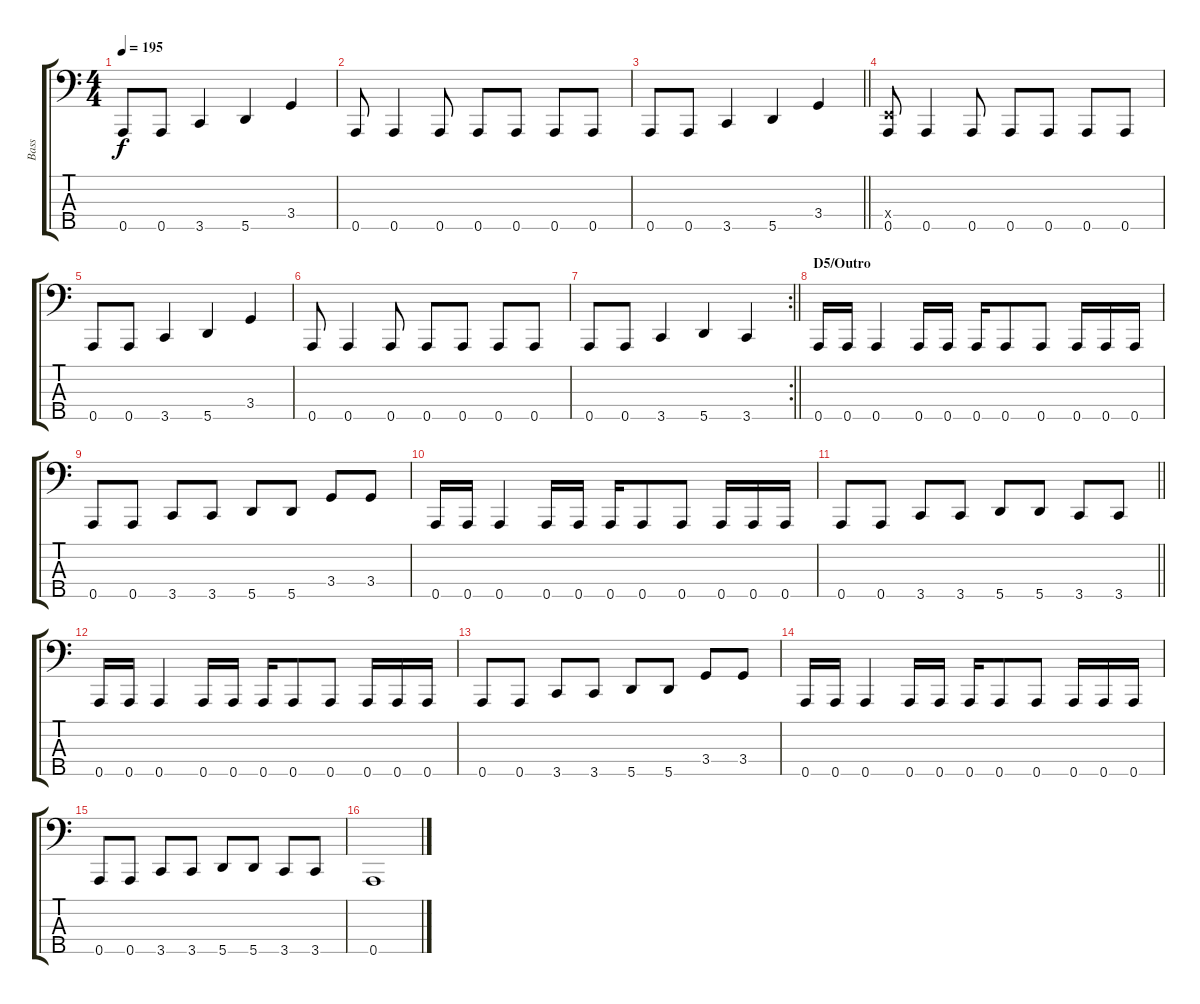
\track ("Bass" "Bass") {instrument electricbassfinger}
\staff {score tabs}
\tuning (G2 D2 A1 E1 A0) {hide}
\ts (4 4)
\tempo 195
\clef f4
\ks c
0.5.8{dy f} 0.5.8 3.5.4 5.5.4 3.4.4 |
0.5.8 0.5.4 0.5.8 0.5.8 0.5.8 0.5.8 0.5.8 |
\barLineRight lightlight
0.5.8 0.5.8 3.5.4 5.5.4 3.4.4 |
(0.4{x} 0.5).8 0.5.4 0.5.8 0.5.8 0.5.8 0.5.8 0.5.8 |
0.5.8 0.5.8 3.5.4 5.5.4 3.4.4 |
0.5.8 0.5.4 0.5.8 0.5.8 0.5.8 0.5.8 0.5.8 |
\rc 2
\barLineRight lightlight
0.5.8 0.5.8 3.5.4 5.5.4 3.5.4 |
\section ("" "D5/Outro")
0.5.16 0.5.16 0.5.4 0.5.16 0.5.16 0.5.16 0.5.8 0.5.8 0.5.16 0.5.16 0.5.16 |
0.5.8 0.5.8 3.5.8 3.5.8 5.5.8 5.5.8 3.4.8 3.4.8 |
0.5.16 0.5.16 0.5.4 0.5.16 0.5.16 0.5.16 0.5.8 0.5.8 0.5.16 0.5.16 0.5.16 |
\barLineRight lightlight
0.5.8 0.5.8 3.5.8 3.5.8 5.5.8 5.5.8 3.5.8 3.5.8 |
0.5.16 0.5.16 0.5.4 0.5.16 0.5.16 0.5.16 0.5.8 0.5.8 0.5.16 0.5.16 0.5.16 |
0.5.8 0.5.8 3.5.8 3.5.8 5.5.8 5.5.8 3.4.8 3.4.8 |
0.5.16 0.5.16 0.5.4 0.5.16 0.5.16 0.5.16 0.5.8 0.5.8 0.5.16 0.5.16 0.5.16 |
0.5.8 0.5.8 3.5.8 3.5.8 5.5.8 5.5.8 3.5.8 3.5.8 |
0.5.1
